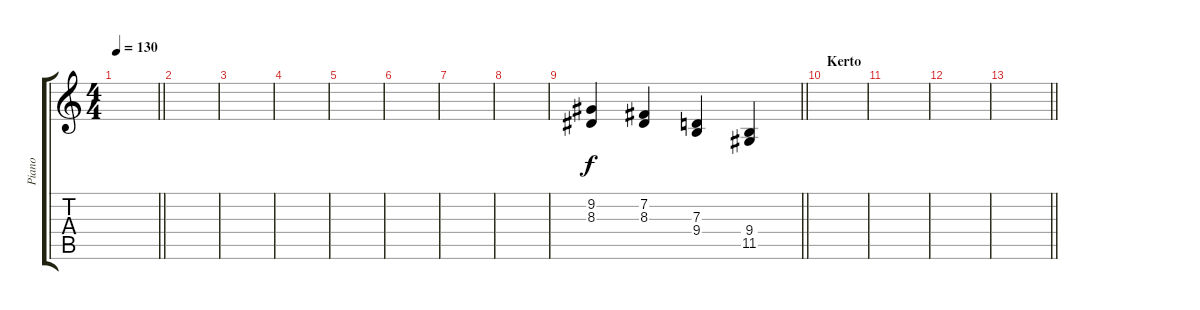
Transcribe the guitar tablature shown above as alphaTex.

\track ("Piano" "Piano") {instrument brightacousticpiano}
\staff {score tabs}
\tuning (E4 B3 G3 D3 A2 E2) {hide}
\ts (4 4)
\tempo 130
\clef g2
\barLineRight lightlight
\ks c
|
|
|
|
|
|
|
|
\barLineRight lightlight
(9.2 8.3).4 (7.2 8.3).4 (7.3 9.4).4 (9.4 11.5).4 |
\section ("" "Kerto")
|
|
|
\barLineRight lightlight
